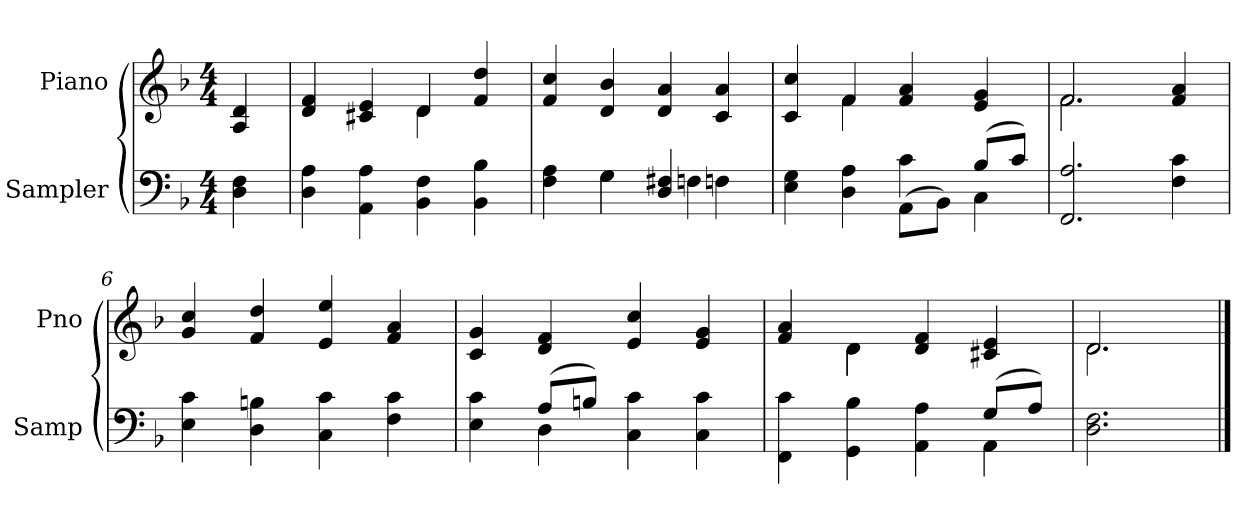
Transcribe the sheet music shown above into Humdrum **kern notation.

**kern	**kern
*part2	*part1
*staff2	*staff1
*I"Sampler	*I"Piano
*I'Samp	*I'Pno
*clefF4	*clefG2
*k[b-]	*k[b-]
*F:	*F:
*M4/4	*M4/4
=1	=1
4D 4F	4A 4d
=2	=2
*	*^
4D 4A	4d 4f	2ryy
4AA 4A	4c#X 4e	.
4BB- 4F	4d/	4d
4BB- 4B-	4f 4dd	4ryy
*	*v	*v
=3	=3
*^	*
4F 4A	4ryy	4f 4cc
4G\	4G	4d 4b-
4D 4F#X	4Fn	4d 4a
4Fn\	4ryy	4c 4a
=4	=4	=4
*	*	*^
4E 4G	2ryy	4c 4cc	4ryy
4D 4A	.	4f/	4f
(8AA\L	4c	4f 4a	2ryy
8BB-\J)	.	.	.
(8B-/L	4C	4e 4g	.
8c/J)	.	.	.
*v	*v	*	*
=5	=5	=5
2.FF 2.A	2.f/	2.f
4F 4c	4f 4a	4ryy
*	*v	*v
=6	=6
4E 4c	4g 4cc
4D 4Bn	4f 4dd
4C 4c	4e 4ee
4F 4c	4f 4a
=7	=7
*^	*
4E 4c	4ryy	4c 4g
(8A/L	4D	4d 4f
8Bn/J)	.	.
4C 4c	2ryy	4e 4cc
4C 4c	.	4e 4g
=8	=8	=8
*	*	*^
4FF 4c	2.ryy	4f 4a	4ryy
4GG 4B-	.	4d\	4d
4AA 4A	.	4d 4f	2ryy
(8G/L	4AA	4c#X 4e	.
8A/J)	.	.	.
*v	*v	*	*
=9	=9	=9
2.D 2.F	2.d/	2.d
*	*v	*v
==	==
*-	*-
